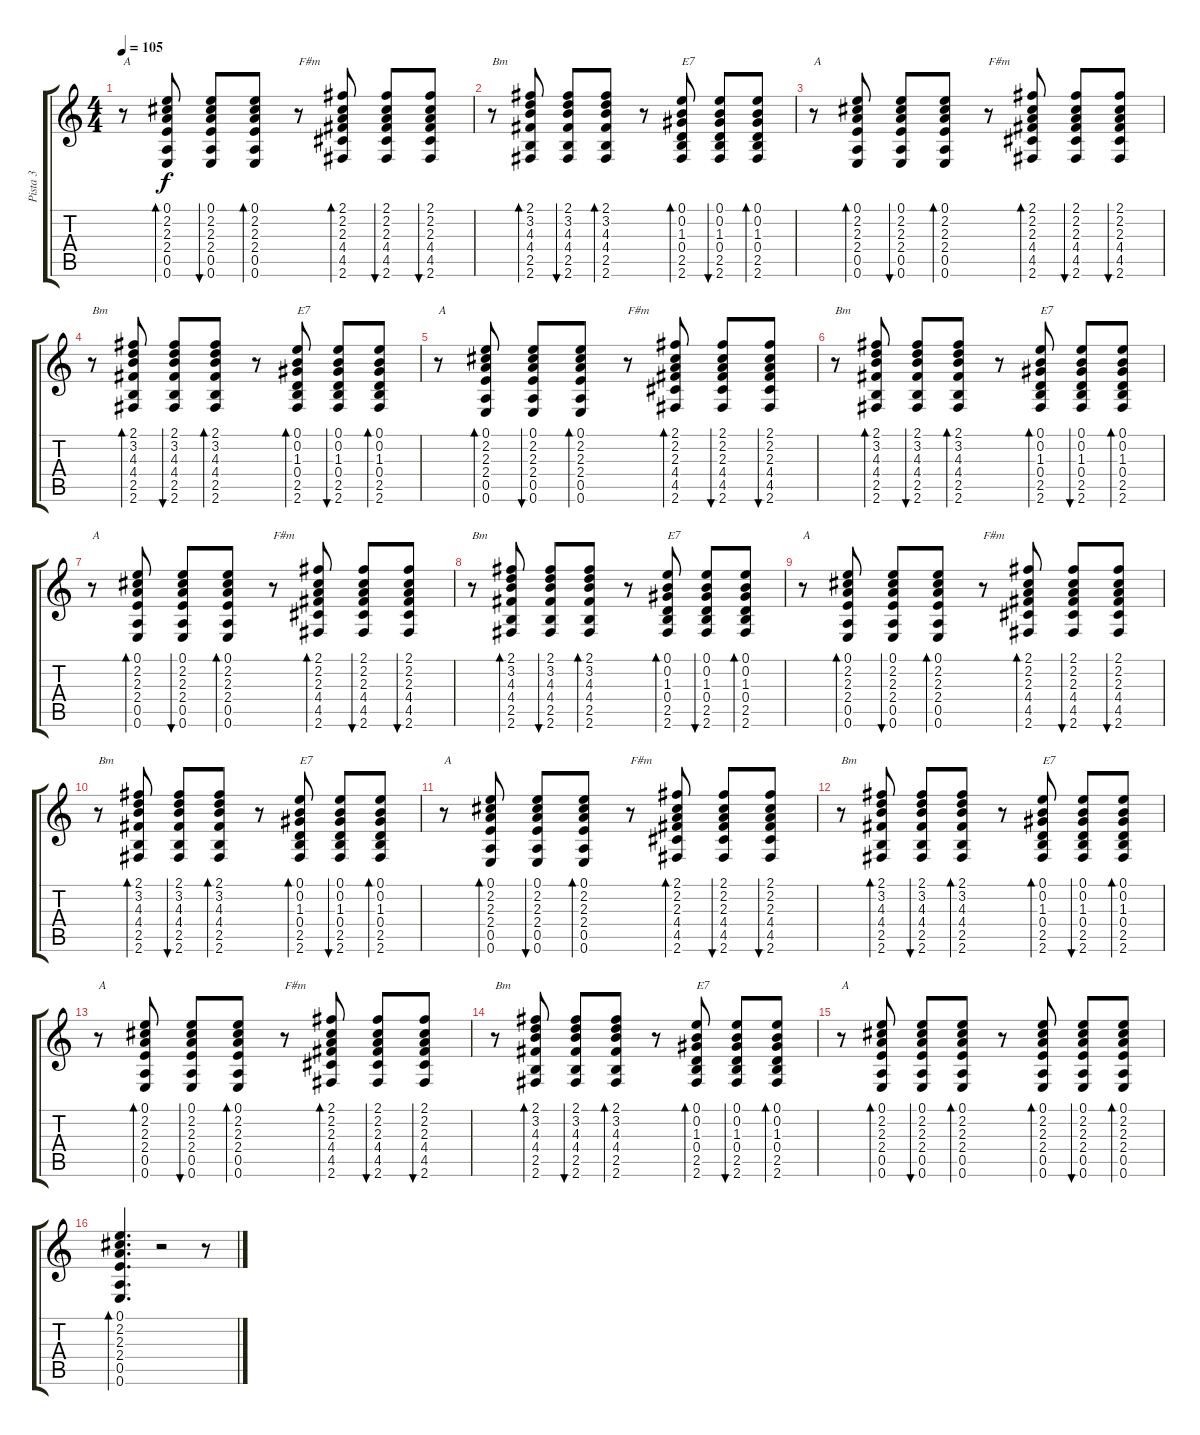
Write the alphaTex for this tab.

\track ("Pista 3" "Pista 3") {instrument acousticguitarnylon}
\staff {score tabs}
\tuning (E4 B3 G3 D3 A2 E2) {hide}
\ts (4 4)
\tempo 105
\clef g2
\ks c
r.8{txt "A" dy f} (0.1 2.2 2.3 2.4 0.5 0.6).8{bd 60} (0.1 2.2 2.3 2.4 0.5 0.6).8{bu 60} (0.1 2.2 2.3 2.4 0.5 0.6).8{bd 60} r.8{txt "F#m"} (2.1 2.2 2.3 4.4 4.5 2.6).8{bd 60} (2.1 2.2 2.3 4.4 4.5 2.6).8{bu 60} (2.1 2.2 2.3 4.4 4.5 2.6).8{bu 60} |
r.8{txt "Bm"} (2.1 3.2 4.3 4.4 2.5 2.6).8{bd 60} (2.1 3.2 4.3 4.4 2.5 2.6).8{bu 60} (2.1 3.2 4.3 4.4 2.5 2.6).8{bd 60} r.8 (0.1 0.2 1.3 0.4 2.5 2.6).8{bd 60 txt "E7"} (0.1 0.2 1.3 0.4 2.5 2.6).8{bu 60} (0.1 0.2 1.3 0.4 2.5 2.6).8{bd 60} |
r.8{txt "A"} (0.1 2.2 2.3 2.4 0.5 0.6).8{bd 60} (0.1 2.2 2.3 2.4 0.5 0.6).8{bu 60} (0.1 2.2 2.3 2.4 0.5 0.6).8{bd 60} r.8{txt "F#m"} (2.1 2.2 2.3 4.4 4.5 2.6).8{bd 60} (2.1 2.2 2.3 4.4 4.5 2.6).8{bu 60} (2.1 2.2 2.3 4.4 4.5 2.6).8{bu 60} |
r.8{txt "Bm"} (2.1 3.2 4.3 4.4 2.5 2.6).8{bd 60} (2.1 3.2 4.3 4.4 2.5 2.6).8{bu 60} (2.1 3.2 4.3 4.4 2.5 2.6).8{bd 60} r.8 (0.1 0.2 1.3 0.4 2.5 2.6).8{bd 60 txt "E7"} (0.1 0.2 1.3 0.4 2.5 2.6).8{bu 60} (0.1 0.2 1.3 0.4 2.5 2.6).8{bd 60} |
r.8{txt "A"} (0.1 2.2 2.3 2.4 0.5 0.6).8{bd 60} (0.1 2.2 2.3 2.4 0.5 0.6).8{bu 60} (0.1 2.2 2.3 2.4 0.5 0.6).8{bd 60} r.8{txt "F#m"} (2.1 2.2 2.3 4.4 4.5 2.6).8{bd 60} (2.1 2.2 2.3 4.4 4.5 2.6).8{bu 60} (2.1 2.2 2.3 4.4 4.5 2.6).8{bu 60} |
r.8{txt "Bm"} (2.1 3.2 4.3 4.4 2.5 2.6).8{bd 60} (2.1 3.2 4.3 4.4 2.5 2.6).8{bu 60} (2.1 3.2 4.3 4.4 2.5 2.6).8{bd 60} r.8 (0.1 0.2 1.3 0.4 2.5 2.6).8{bd 60 txt "E7"} (0.1 0.2 1.3 0.4 2.5 2.6).8{bu 60} (0.1 0.2 1.3 0.4 2.5 2.6).8{bd 60} |
r.8{txt "A"} (0.1 2.2 2.3 2.4 0.5 0.6).8{bd 60} (0.1 2.2 2.3 2.4 0.5 0.6).8{bu 60} (0.1 2.2 2.3 2.4 0.5 0.6).8{bd 60} r.8{txt "F#m"} (2.1 2.2 2.3 4.4 4.5 2.6).8{bd 60} (2.1 2.2 2.3 4.4 4.5 2.6).8{bu 60} (2.1 2.2 2.3 4.4 4.5 2.6).8{bu 60} |
r.8{txt "Bm"} (2.1 3.2 4.3 4.4 2.5 2.6).8{bd 60} (2.1 3.2 4.3 4.4 2.5 2.6).8{bu 60} (2.1 3.2 4.3 4.4 2.5 2.6).8{bd 60} r.8 (0.1 0.2 1.3 0.4 2.5 2.6).8{bd 60 txt "E7"} (0.1 0.2 1.3 0.4 2.5 2.6).8{bu 60} (0.1 0.2 1.3 0.4 2.5 2.6).8{bd 60} |
r.8{txt "A"} (0.1 2.2 2.3 2.4 0.5 0.6).8{bd 60} (0.1 2.2 2.3 2.4 0.5 0.6).8{bu 60} (0.1 2.2 2.3 2.4 0.5 0.6).8{bd 60} r.8{txt "F#m"} (2.1 2.2 2.3 4.4 4.5 2.6).8{bd 60} (2.1 2.2 2.3 4.4 4.5 2.6).8{bu 60} (2.1 2.2 2.3 4.4 4.5 2.6).8{bu 60} |
r.8{txt "Bm"} (2.1 3.2 4.3 4.4 2.5 2.6).8{bd 60} (2.1 3.2 4.3 4.4 2.5 2.6).8{bu 60} (2.1 3.2 4.3 4.4 2.5 2.6).8{bd 60} r.8 (0.1 0.2 1.3 0.4 2.5 2.6).8{bd 60 txt "E7"} (0.1 0.2 1.3 0.4 2.5 2.6).8{bu 60} (0.1 0.2 1.3 0.4 2.5 2.6).8{bd 60} |
r.8{txt "A"} (0.1 2.2 2.3 2.4 0.5 0.6).8{bd 60} (0.1 2.2 2.3 2.4 0.5 0.6).8{bu 60} (0.1 2.2 2.3 2.4 0.5 0.6).8{bd 60} r.8{txt "F#m"} (2.1 2.2 2.3 4.4 4.5 2.6).8{bd 60} (2.1 2.2 2.3 4.4 4.5 2.6).8{bu 60} (2.1 2.2 2.3 4.4 4.5 2.6).8{bu 60} |
r.8{txt "Bm"} (2.1 3.2 4.3 4.4 2.5 2.6).8{bd 60} (2.1 3.2 4.3 4.4 2.5 2.6).8{bu 60} (2.1 3.2 4.3 4.4 2.5 2.6).8{bd 60} r.8 (0.1 0.2 1.3 0.4 2.5 2.6).8{bd 60 txt "E7"} (0.1 0.2 1.3 0.4 2.5 2.6).8{bu 60} (0.1 0.2 1.3 0.4 2.5 2.6).8{bd 60} |
r.8{txt "A"} (0.1 2.2 2.3 2.4 0.5 0.6).8{bd 60} (0.1 2.2 2.3 2.4 0.5 0.6).8{bu 60} (0.1 2.2 2.3 2.4 0.5 0.6).8{bd 60} r.8{txt "F#m"} (2.1 2.2 2.3 4.4 4.5 2.6).8{bd 60} (2.1 2.2 2.3 4.4 4.5 2.6).8{bu 60} (2.1 2.2 2.3 4.4 4.5 2.6).8{bu 60} |
r.8{txt "Bm"} (2.1 3.2 4.3 4.4 2.5 2.6).8{bd 60} (2.1 3.2 4.3 4.4 2.5 2.6).8{bu 60} (2.1 3.2 4.3 4.4 2.5 2.6).8{bd 60} r.8 (0.1 0.2 1.3 0.4 2.5 2.6).8{bd 60 txt "E7"} (0.1 0.2 1.3 0.4 2.5 2.6).8{bu 60} (0.1 0.2 1.3 0.4 2.5 2.6).8{bd 60} |
r.8{txt "A"} (0.1 2.2 2.3 2.4 0.5 0.6).8{bd 60} (0.1 2.2 2.3 2.4 0.5 0.6).8{bu 60} (0.1 2.2 2.3 2.4 0.5 0.6).8{bd 60} r.8 (0.1 2.2 2.3 2.4 0.5 0.6).8{bd 60} (0.1 2.2 2.3 2.4 0.5 0.6).8{bu 60} (0.1 2.2 2.3 2.4 0.5 0.6).8{bd 60} |
(0.1 2.2 2.3 2.4 0.5 0.6).4{d bd 120} r.2 r.8
